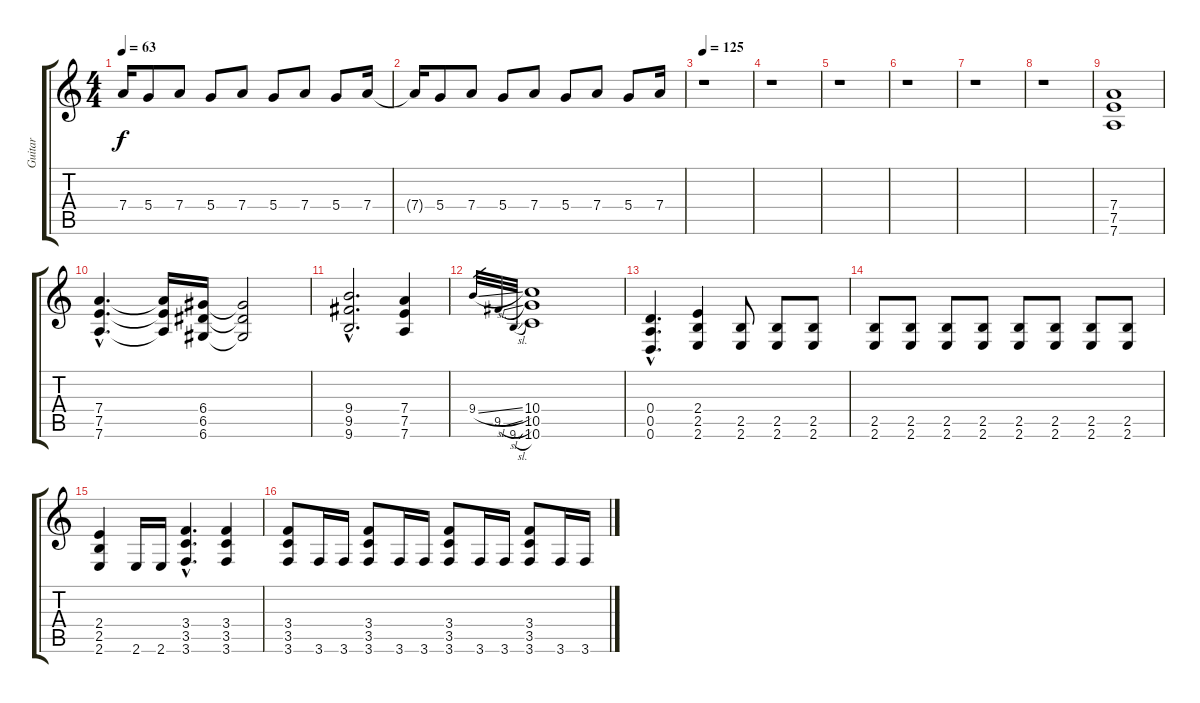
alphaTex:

\track ("Guitar" "Guitar") {instrument distortionguitar}
\staff {score tabs}
\tuning (E4 B3 G3 D3 A2 D2) {hide}
\ts (4 4)
\tempo 63
\clef g2
\ks c
7.4{t}.16{dy f} 5.4.8 7.4.8 5.4.8 7.4.8 5.4.8 7.4.8 5.4.8 7.4.16 |
7.4{t}.16 5.4.8 7.4.8 5.4.8 7.4.8 5.4.8 7.4.8 5.4.8 7.4.16 |
\tempo 125
r.1 |
r.1 |
r.1 |
r.1 |
r.1 |
r.1 |
(7.4 7.5 7.6).1{balance 8 instrument distortionguitar} |
(7.4{hac} 7.5{hac} 7.6{hac}).4{d} (7.4{t} 7.5{t} 7.6{t}).16 (6.4 6.5 6.6).16 (6.4{t} 6.5{t} 6.6{t}).2 |
(9.4{hac} 9.5{hac} 9.6{hac}).2{d} (7.4 7.5 7.6).4 |
9.4{sl}.32{gr} 9.5{sl}.32{gr} 9.6{sl}.32{gr} (10.4 10.5 10.6).1 |
(0.4{hac} 0.5{hac} 0.6{hac}).4{d} (2.4 2.5 2.6).4 (2.5 2.6).8 (2.5 2.6).8 (2.5 2.6).8 |
(2.5 2.6).8 (2.5 2.6).8 (2.5 2.6).8 (2.5 2.6).8 (2.5 2.6).8 (2.5 2.6).8 (2.5 2.6).8 (2.5 2.6).8 |
(2.4 2.5 2.6).4 2.6.16 2.6.16 (3.4{hac} 3.5{hac} 3.6{hac}).4{d} (3.4 3.5 3.6).4 |
(3.4 3.5 3.6).8 3.6.16 3.6.16 (3.4 3.5 3.6).8 3.6.16 3.6.16 (3.4 3.5 3.6).8 3.6.16 3.6.16 (3.4 3.5 3.6).8 3.6.16 3.6.16
